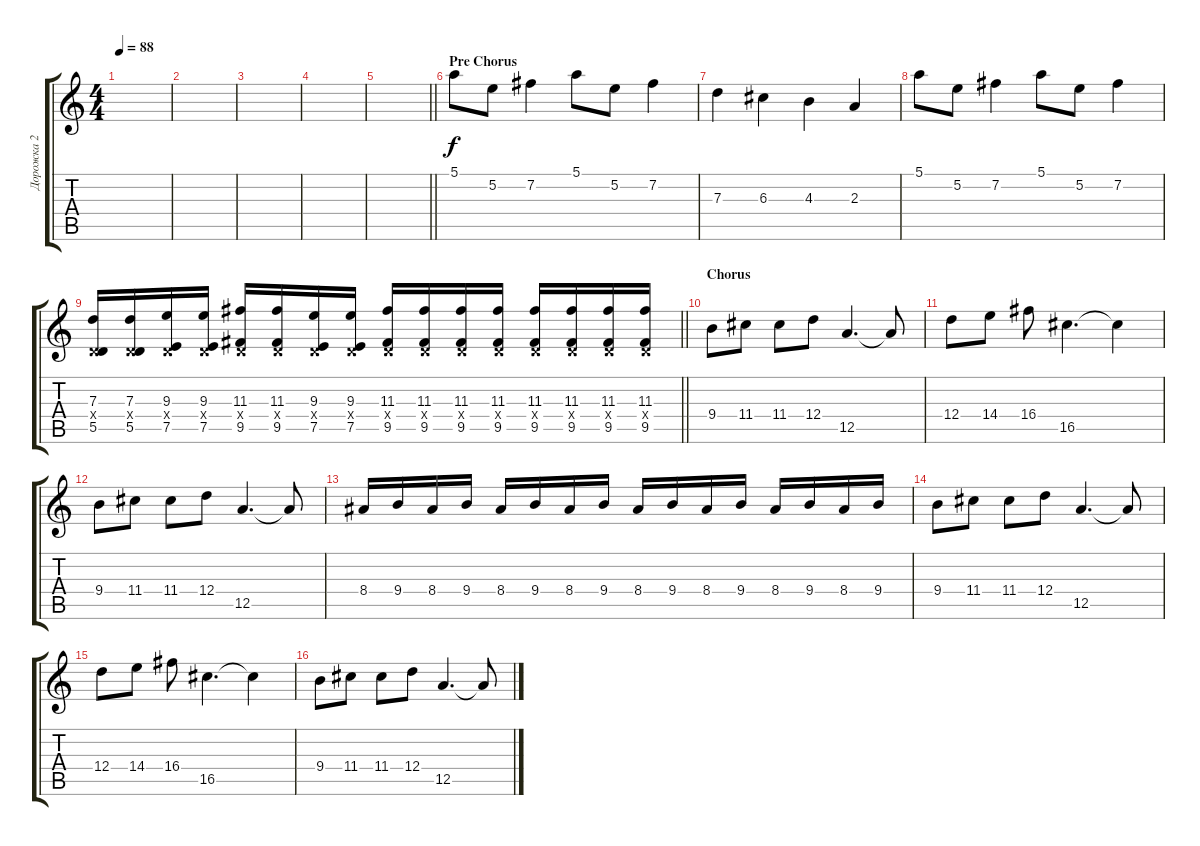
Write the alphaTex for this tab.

\track ("Дорожка 2" "Дорожка 2") {instrument distortionguitar}
\staff {score tabs}
\tuning (E4 B3 G3 D3 A2 D2) {hide}
\ts (4 4)
\tempo 88
\clef g2
\ks c
|
|
|
|
\barLineRight lightlight
|
\section ("" "Pre Chorus")
5.1.8 5.2.8 7.2.4 5.1.8 5.2.8 7.2.4 |
7.3.4 6.3.4 4.3.4 2.3.4 |
5.1.8 5.2.8 7.2.4 5.1.8 5.2.8 7.2.4 |
\barLineRight lightlight
(7.3 0.4{x} 5.5).16 (7.3 0.4{x} 5.5).16 (9.3 0.4{x} 7.5).16 (9.3 0.4{x} 7.5).16 (11.3 0.4{x} 9.5).16 (11.3 0.4{x} 9.5).16 (9.3 0.4{x} 7.5).16 (9.3 0.4{x} 7.5).16 (11.3 0.4{x} 9.5).16 (11.3 0.4{x} 9.5).16 (11.3 0.4{x} 9.5).16 (11.3 0.4{x} 9.5).16 (11.3 0.4{x} 9.5).16 (11.3 0.4{x} 9.5).16 (11.3 0.4{x} 9.5).16 (11.3 0.4{x} 9.5).16 |
\section ("" "Chorus")
9.4.8 11.4.8 11.4.8 12.4.8 12.5.4{d} 12.5{t}.8 |
12.4.8 14.4.8 16.4.8 16.5.4{d} 16.5{t}.4 |
9.4.8 11.4.8 11.4.8 12.4.8 12.5.4{d} 12.5{t}.8 |
8.4.16 9.4.16 8.4.16 9.4.16 8.4.16 9.4.16 8.4.16 9.4.16 8.4.16 9.4.16 8.4.16 9.4.16 8.4.16 9.4.16 8.4.16 9.4.16 |
9.4.8 11.4.8 11.4.8 12.4.8 12.5.4{d} 12.5{t}.8 |
12.4.8 14.4.8 16.4.8 16.5.4{d} 16.5{t}.4 |
9.4.8 11.4.8 11.4.8 12.4.8 12.5.4{d} 12.5{t}.8
